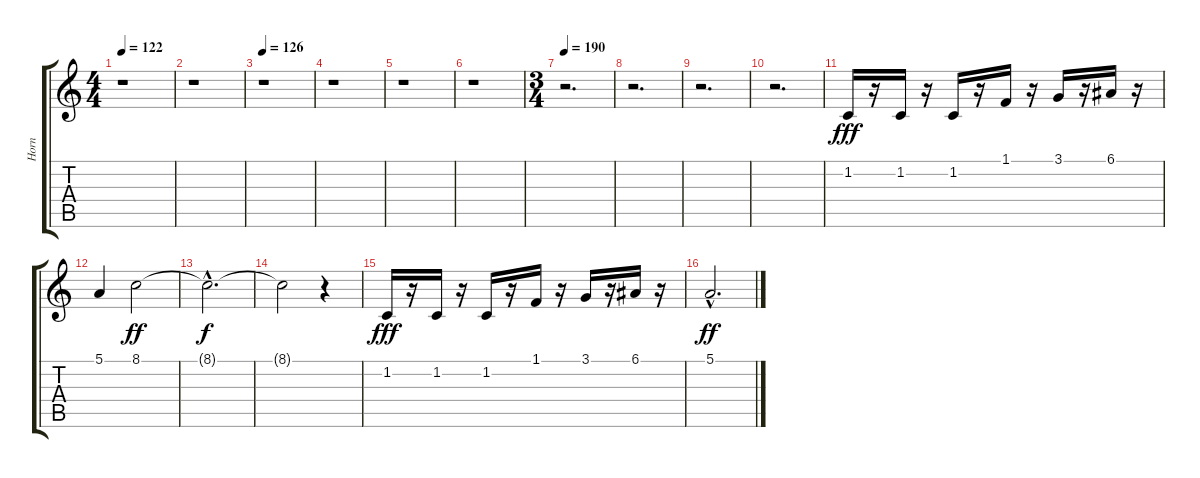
\track ("Horn" "Horn") {instrument frenchhorn}
\staff {score tabs}
\tuning (E4 B3 G3 D3 A2 E2) {hide}
\ts (4 4)
\tempo 122
\clef g2
\ks c
r.1{dy f} |
r.1 |
\tempo 126
r.1 |
r.1 |
r.1 |
r.1 |
\ts (3 4)
\tempo 190
r.2{d} |
r.2{d} |
r.2{d} |
r.2{d} |
1.2.16{dy fff} r.16 1.2.16 r.16 1.2.16 r.16 1.1.16 r.16 3.1.16 r.16 6.1.16 r.16 |
5.1.4 8.1.2{dy ff} |
8.1{hac t}.2{d dy f} |
8.1{t}.2 r.4 |
1.2.16{dy fff} r.16 1.2.16 r.16 1.2.16 r.16 1.1.16 r.16 3.1.16 r.16 6.1.16 r.16 |
5.1{hac}.2{d dy ff}
